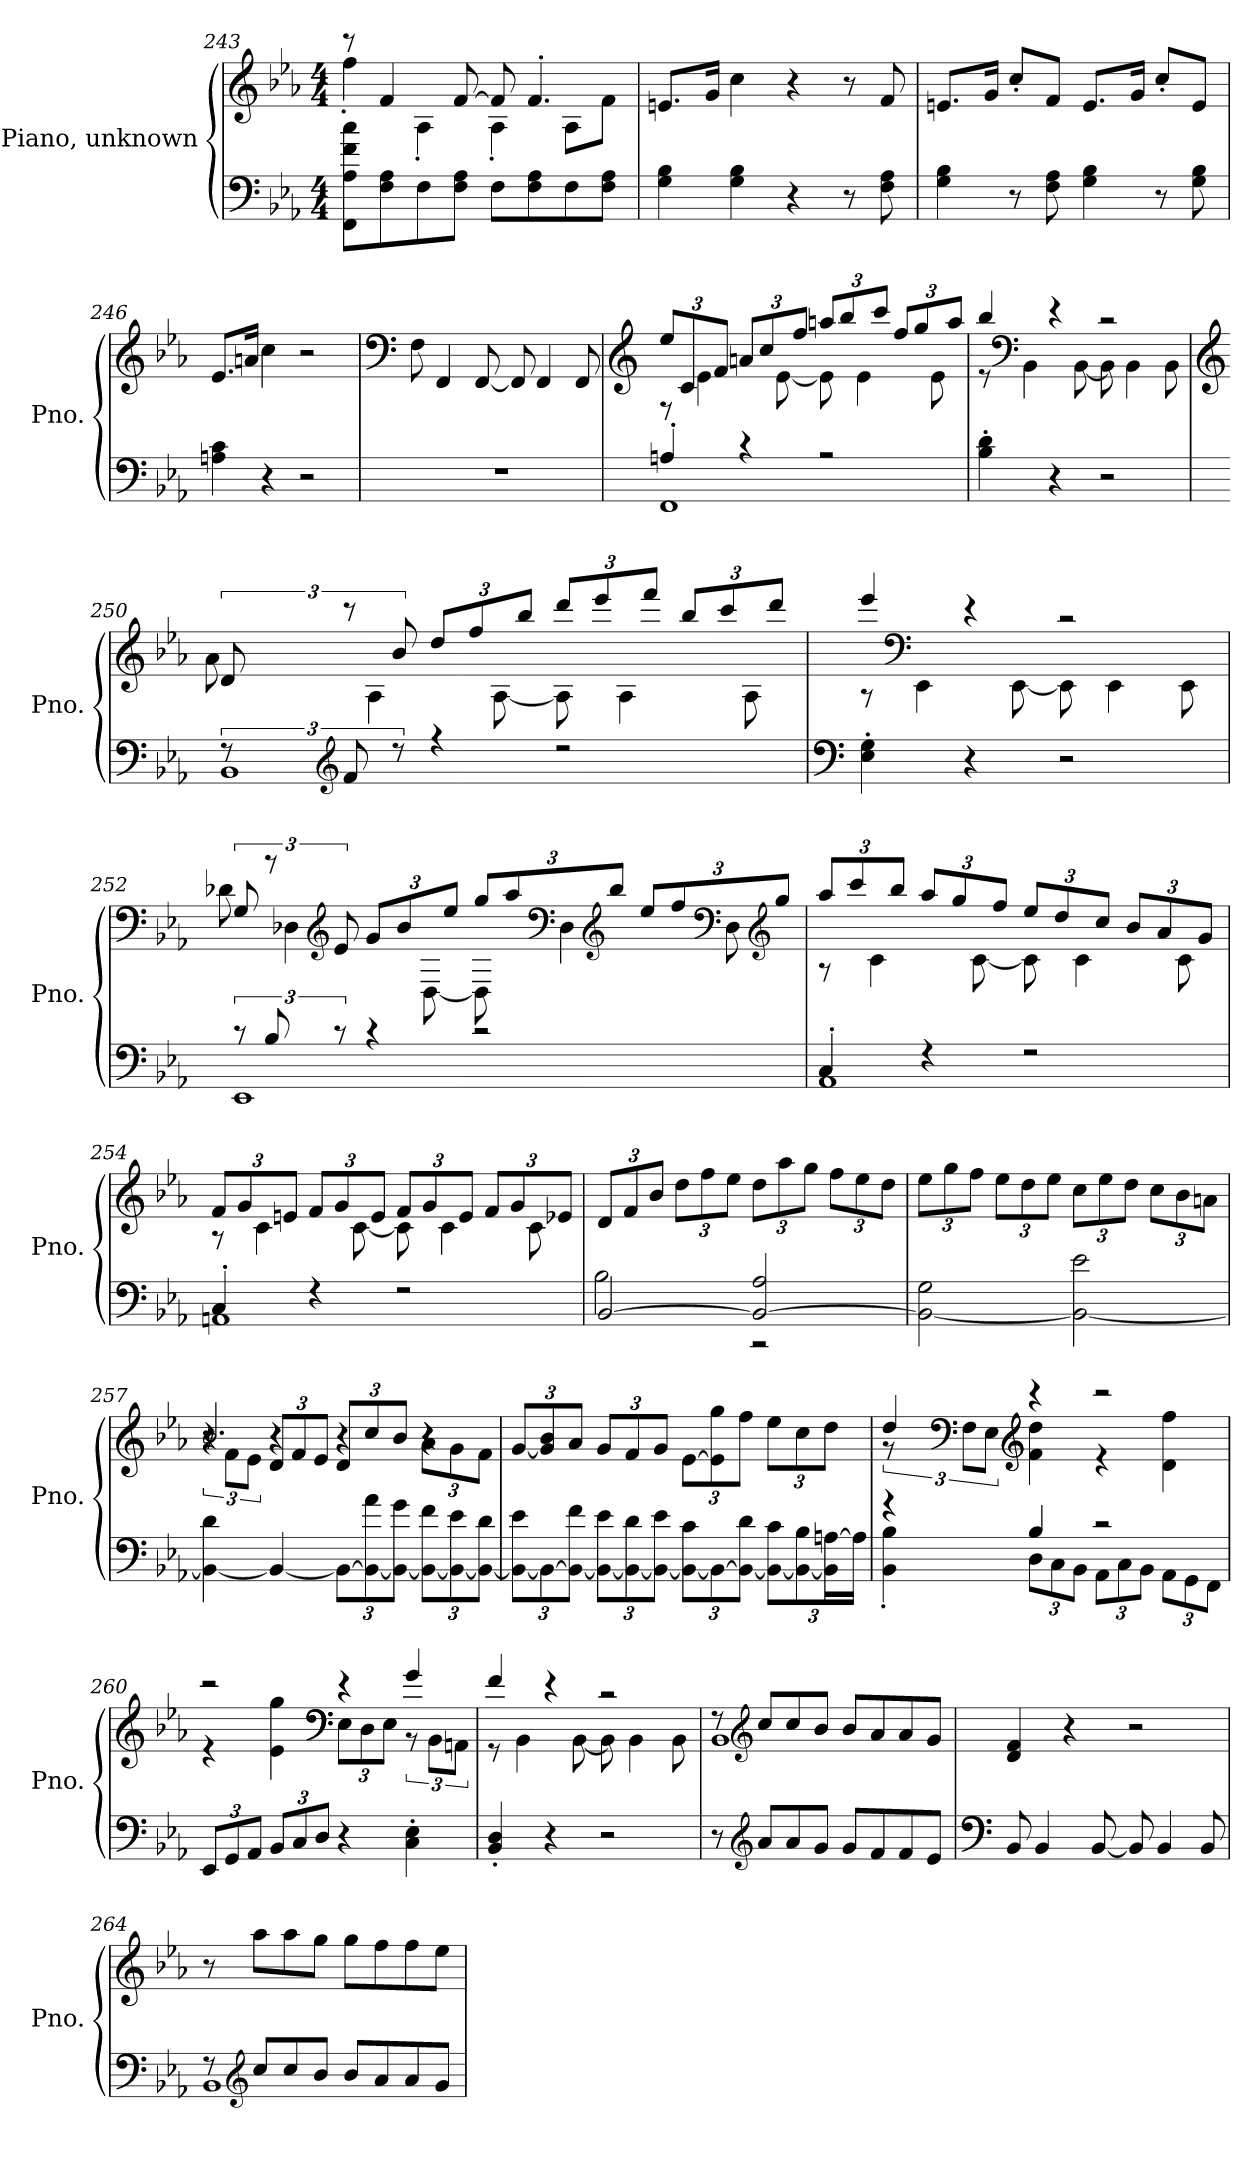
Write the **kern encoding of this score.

**kern	**kern
*part1	*part1
*staff2	*staff1
*I"Piano, unknown	*
*I'Pno.	*
*clefF4	*clefG2
*k[b-e-a-]	*k[b-e-a-]
*M4/4	*M4/4
=243	=243
*	*^
8FF\ 8A-\ 8f\ 8cc\L	8r	4ff'\
8F\ 8A-\	4f/	.
8F\	.	4A-'\
8F\ 8A-\J	[8f/	.
8F\L	8f/]	4A-'\
8F\ 8A-\	4.f'/	.
8F\	.	8A-\L
8F\ 8A-\J	.	8f\J
*	*v	*v
=244	=244
4G\ 4B-\	8.en/L
.	16g/Jk
4G\ 4B-\	4cc\
4r	4r
8r	8r
8F\ 8A-\	8f/
=245	=245
4G\ 4B-\	8.en/L
.	16g/Jk
8r	8cc'/L
8F\ 8A-\	8f/J
4G\ 4B-\	8.e/L
.	16g/Jk
8r	8cc'/L
8G\ 8B-\	8e/J
!!LO:LB:g=z
=246	=246
4An\ 4c\	8.e-/L
.	16an/Jk
4r	4cc\
2r	2r
=247	=247
*	*clefF4
1r	8F\
.	4FF/
.	[8FF/
.	8FF/]
.	4FF/
.	8FF/
=248	=248
*	*clefG2
*^	*
*	*	*Xbrackettup
*	*	*^
4An'/	1FF	12ee-/L	8r
.	.	12c/	.
.	.	.	4e-\
.	.	12f/J	.
4r	.	12an/L	.
.	.	12cc/	.
.	.	.	[8e-\
.	.	12ff/J	.
2r	.	12aan/L	8e-\]
.	.	12bb-/	.
.	.	.	4e-\
.	.	12ccc/J	.
.	.	12ff/L	.
.	.	12gg/	.
.	.	.	8e-\
.	.	12aa/J	.
*v	*v	*	*
!!LO:LB:g=z	!!
=249	=249	=249
4B-\' 4d\'	4bb-/	8r
*	*clefF4	*
.	.	4BB-\
4r	4r	.
.	.	[8BB-\
2r	2r	8BB-\]
.	.	4BB-\
.	.	8BB-\
=250	=250	=250
*	*clefG2	*
*^	*	*
*	*	*brackettup	*
12r	1BB-	12d/	8a-\
*clefG2	*	*	*
12f/	.	12r	.
.	.	.	4A-\
12r	.	12b-/	.
*	*	*Xbrackettup	*
4r	.	12dd/L	.
.	.	12ff/	.
.	.	.	[8A-\
.	.	12bb-/J	.
2r	.	12ddd/L	8A-\]
.	.	12eee-/	.
.	.	.	4A-\
.	.	12fff/J	.
.	.	12bb-/L	.
.	.	12ccc/	.
.	.	.	8A-\
.	.	12ddd/J	.
*v	*v	*	*
=251	=251	=251
*clefF4	*	*
4E-\' 4G\'	4eee-/	8r
*	*clefF4	*
.	.	4EE-\
4r	4r	.
.	.	[8EE-\
2r	2r	8EE-\]
.	.	4EE-\
.	.	8EE-\
!!LO:LB:g=z	!!
=252	=252	=252
*^	*	*
*	*	*brackettup	*
12r	1EE-	12G/	8d-X\
12B-/	.	12r	.
.	.	.	4D-X\
*	*	*clefG2	*
12r	.	12e-/	.
*	*	*Xbrackettup	*
4r	.	12g/L	.
.	.	12b-/	.
.	.	.	[8D-\
.	.	12ee-/J	.
2r	.	12gg/L	8D-\]
.	.	12aa-/	.
*	*	*clefF4	*
.	.	.	4D-\
*	*	*clefG2	*
.	.	12bb-/J	.
.	.	12ee-/L	.
.	.	12ff/	.
*	*	*clefF4	*
.	.	.	8D-\
*	*	*clefG2	*
.	.	12gg/J	.
!!LO:LB:g=z	!!
=253	=253	=253	=253
4C'/	1AA-	12aa-/L	8r
.	.	12ccc/	.
.	.	.	4c\
.	.	12bb-/J	.
4r	.	12aa-/L	.
.	.	12gg/	.
.	.	.	[8c\
.	.	12ff/J	.
2r	.	12ee-/L	8c\]
.	.	12dd/	.
.	.	.	4c\
.	.	12cc/J	.
.	.	12b-/L	.
.	.	12a-/	.
.	.	.	8c\
.	.	12g/J	.
=254	=254	=254	=254
4C'/	1AAn	12f/L	8r
.	.	12g/	.
.	.	.	4c\
.	.	12en/J	.
4r	.	12f/L	.
.	.	12g/	.
.	.	.	[8c\
.	.	12e/J	.
2r	.	12f/L	8c\]
.	.	12g/	.
.	.	.	4c\
.	.	12e/J	.
.	.	12f/L	.
.	.	12g/	.
.	.	.	8c\
.	.	12e-X/J	.
*	*	*v	*v
!!LO:PB:g=z
=255	=255	=255
[2BB-/	2B-\	12d/L
.	.	12f/
.	.	12b-/J
.	.	12dd\L
.	.	12ff\
.	.	12ee-\J
2BB-/_ 2A-/	2r	12dd\L
.	.	12aa-\
.	.	12gg\J
.	.	12ff\L
.	.	12ee-\
.	.	12dd\J
*v	*v	*
=256	=256
2BB-\_ 2G\	12ee-\L
.	12gg\
.	12ff\J
.	12ee-\L
.	12dd\
.	12ee-\J
2BB-\_ 2e-\	12cc\L
.	12ee-\
.	12dd\J
.	12cc\L
.	12b-\
.	12an\J
=257	=257
*	*^
*	*	*brackettup
*	*	*^
4BB-\_ 4d\	2.b-/	12r	4r
.	.	12f\L	.
.	.	12e-\J	.
*	*	*	*Xbrackettup
4BB-/_	.	4r	12d/L
.	.	.	12f/
.	.	.	12e-/J
*Xbrackettup	*	*	*
12BB-\L_	.	4r	12d/L
12BB-\_ 12a-\	.	.	12cc/
12BB-\_ 12g\J	.	.	12b-/J
12BB-\_ 12f\L	4r	12a-\L	4r
12BB-\_ 12e-\	.	12g\	.
12BB-\_ 12d\J	.	12f\J	.
*	*v	*v	*v
!!LO:LB:g=z
=258	=258
12BB-\_ 12e-\L	[12g/L
12BB-\_	12g/] 12b-/
12BB-\_ 12f\J	12a-/J
12BB-\_ 12e-\L	12g/L
12BB-\_ 12d\	12f/
12BB-\_ 12e-\J	12g/J
12BB-\_ 12c\L	[12e-\L
12BB-\_	12e-\] 12gg\
12BB-\_ 12d\J	12ff\J
12BB-\_ 12c\L	12ee-\L
12BB-\_ 12B-\	12cc\
24BB-\] [24An\L	12dd\J
24A\JJ]	.
=259	=259
*^	*^
*	*	*	*brackettup
4r	4BB-\' 4B-\'	4dd/	12r
*	*	*clefF4	*
.	.	.	12F\L
.	.	.	12E-\J
*	*	*clefG2	*
4B-/	12D\L	4r	4f\ 4dd\
.	12C\	.	.
.	12BB-\J	.	.
2r	12AA-\L	2r	4r
.	12C\	.	.
.	12BB-\J	.	.
.	12AA-\L	.	4d\ 4ff\
.	12GG\	.	.
.	12FF\J	.	.
*v	*v	*	*
!!LO:LB:g=z	!!
=260	=260	=260
12EE-/L	2r	4r
12GG/	.	.
12AA-/J	.	.
12BB-/L	.	4e-\ 4gg\
12C/	.	.
12D/J	.	.
*	*clefF4	*
*	*	*Xbrackettup
4r	4r	12E-\L
.	.	12D\
.	.	12E-\J
*	*	*brackettup
4C\' 4E-\'	4g/	12r
.	.	12BB-\L
.	.	12AAn\J
=261	=261	=261
4BB-/' 4D/'	4f/	8r
.	.	4BB-\
4r	4r	.
.	.	[8BB-\
2r	2r	8BB-\]
.	.	4BB-\
.	.	8BB-\
=262	=262	=262
8r	8r	1BB-
*clefG2	*clefG2	*
8a-/L	8cc/L	.
8a-/	8cc/	.
8g/J	8b-/J	.
8g/L	8b-/L	.
8f/	8a-/	.
8f/	8a-/	.
8e-/J	8g/J	.
*	*v	*v
=263	=263
*clefF4	*
8BB-/	4d/ 4f/
4BB-/	.
.	4r
[8BB-/	.
8BB-/]	2r
4BB-/	.
8BB-/	.
!!LO:LB:g=z
=264	=264
*^	*
8r	1BB-	8r
*clefG2	*	*
8cc/L	.	8aa-\L
8cc/	.	8aa-\
8b-/J	.	8gg\J
8b-/L	.	8gg\L
8a-/	.	8ff\
8a-/	.	8ff\
8g/J	.	8ee-\J
*v	*v	*
=	=
*-	*-
